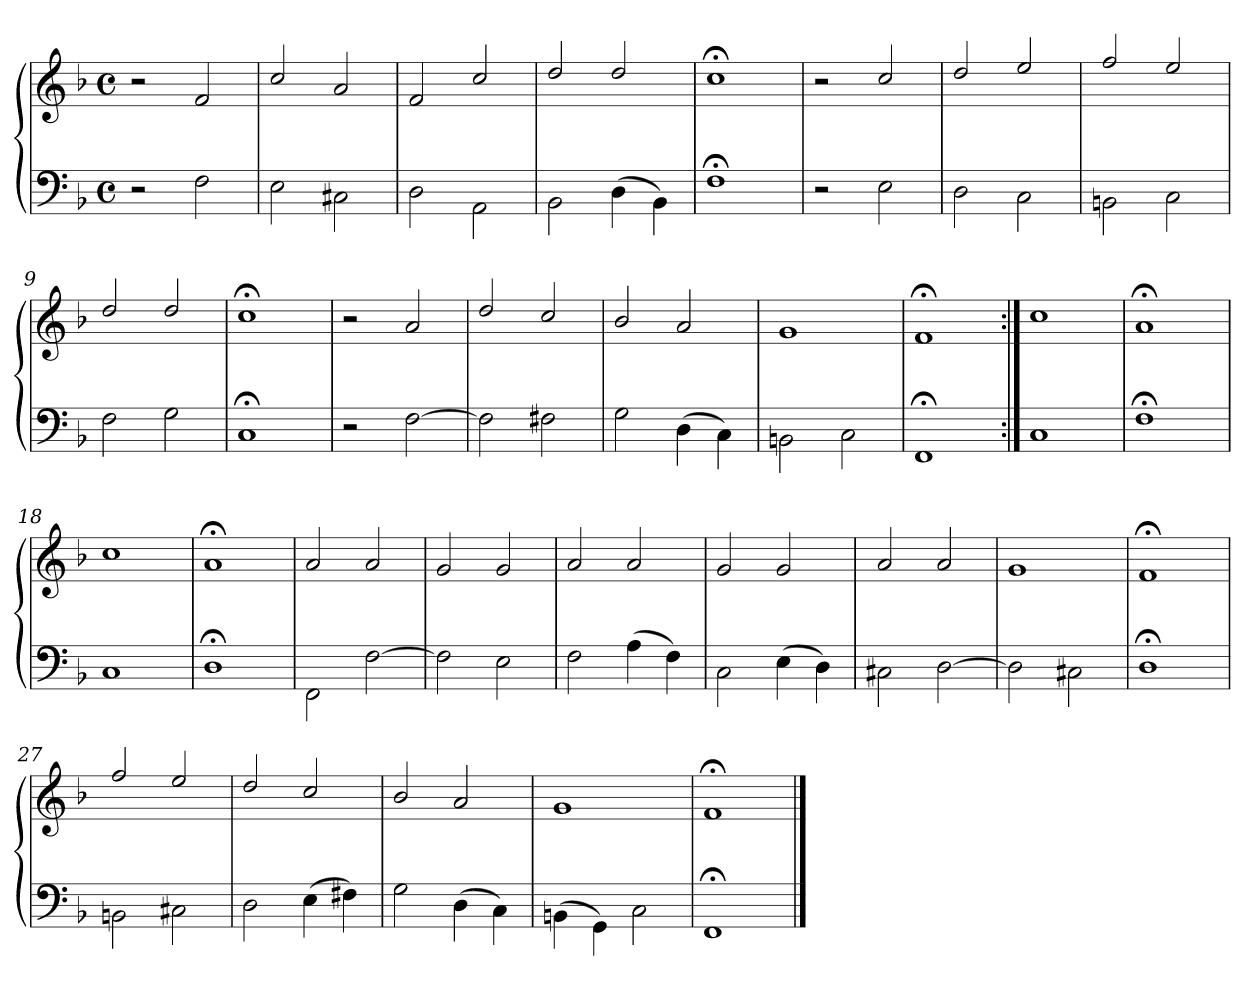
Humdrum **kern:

**kern	**kern
*part1	*part1
*staff2	*staff1
*clefF4	*clefG2
*k[b-]	*k[b-]
*M4/4	*M4/4
*met(c)	*met(c)
=1	=1
2r	2r
2F\	2f/
=2	=2
2E\	2cc/
2C#X\	2a/
=3	=3
2D\	2f/
2AA\	2cc/
=4	=4
2BB-\	2dd/
(4D\	2dd/
4BB-\)	.
=5	=5
1F;\	1cc;</
=6	=6
2r	2r
2E\	2cc/
=7	=7
2D\	2dd/
2C\	2ee/
=8	=8
2BBn\	2ff/
2C\	2ee/
=9	=9
2F\	2dd/
2G\	2dd/
=10	=10
1C;\	1cc;</
!!LO:LB:g=z
=11	=11
2r	2r
[2F\	2a/
=12	=12
2F\]	2dd/
2F#X\	2cc/
=13	=13
2G\	2b-/
(4D\	2a/
4C\)	.
=14	=14
2BBn\	1g/
2C\	.
=15	=15
1FF;\	1f;</
=16:|!	=16:|!
1C\	1cc/
=17	=17
1F;\	1a;</
=18	=18
1C\	1cc/
=19	=19
1D;\	1a;</
!!LO:LB:g=z
=20	=20
2FF\	2a/
[2F\	2a/
=21	=21
2F\]	2g/
2E\	2g/
=22	=22
2F\	2a/
(4A\	2a/
4F\)	.
=23	=23
2C\	2g/
(4E\	2g/
4D\)	.
=24	=24
2C#X\	2a/
[2D\	2a/
=25	=25
2D\]	1g/
2C#X\	.
=26	=26
1D;\	1f;</
!!LO:LB:g=z
=27	=27
2BBn\	2ff/
2C#X\	2ee/
=28	=28
2D\	2dd/
(4E\	2cc/
4F#X\)	.
=29	=29
2G\	2b-/
(4D\	2a/
4C\)	.
=30	=30
(4BBn\	1g/
4GG\)	.
2C\	.
=31	=31
1FF;\	1f;</
==	==
*-	*-
